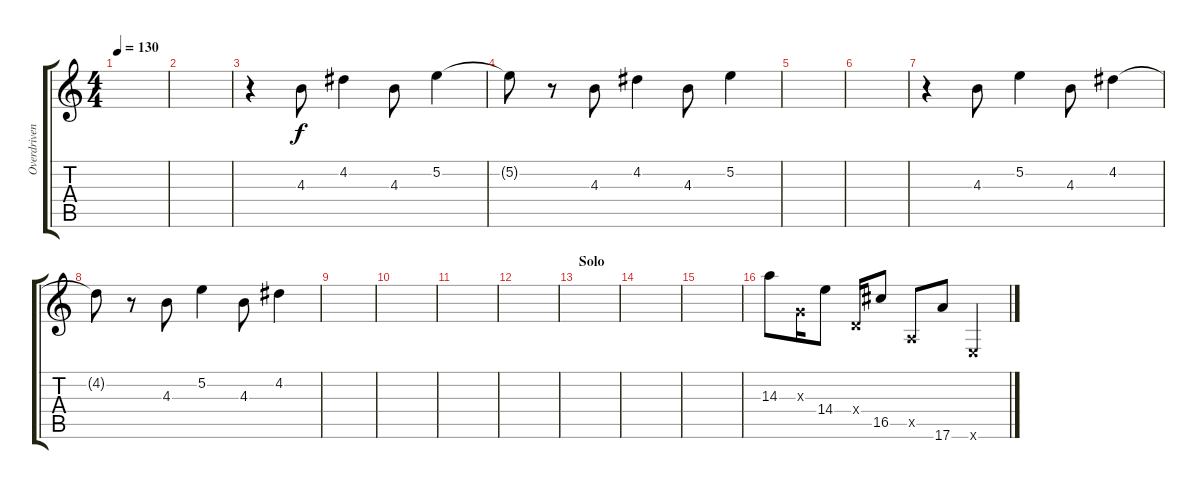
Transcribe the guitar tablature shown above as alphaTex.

\track ("Overdriven Guitar" "Overdriven") {instrument overdrivenguitar}
\staff {score tabs}
\tuning (E4 B3 G3 D3 A2 E2) {hide}
\ts (4 4)
\tempo 130
\clef g2
\ks c
|
|
r.4 4.3.8 4.2.4 4.3.8 5.2.4 |
5.2{t}.8 r.8 4.3.8 4.2.4 4.3.8 5.2.4 |
|
|
r.4 4.3.8 5.2.4 4.3.8 4.2.4 |
4.2{t}.8 r.8 4.3.8 5.2.4 4.3.8 4.2.4 |
|
|
|
|
\section ("" "Solo")
|
|
|
14.3.8{volume 11} 0.3{x}.16 14.4.8 0.4{x}.16 16.5.8 0.5{x}.8 17.6.8 0.6{x}.4
